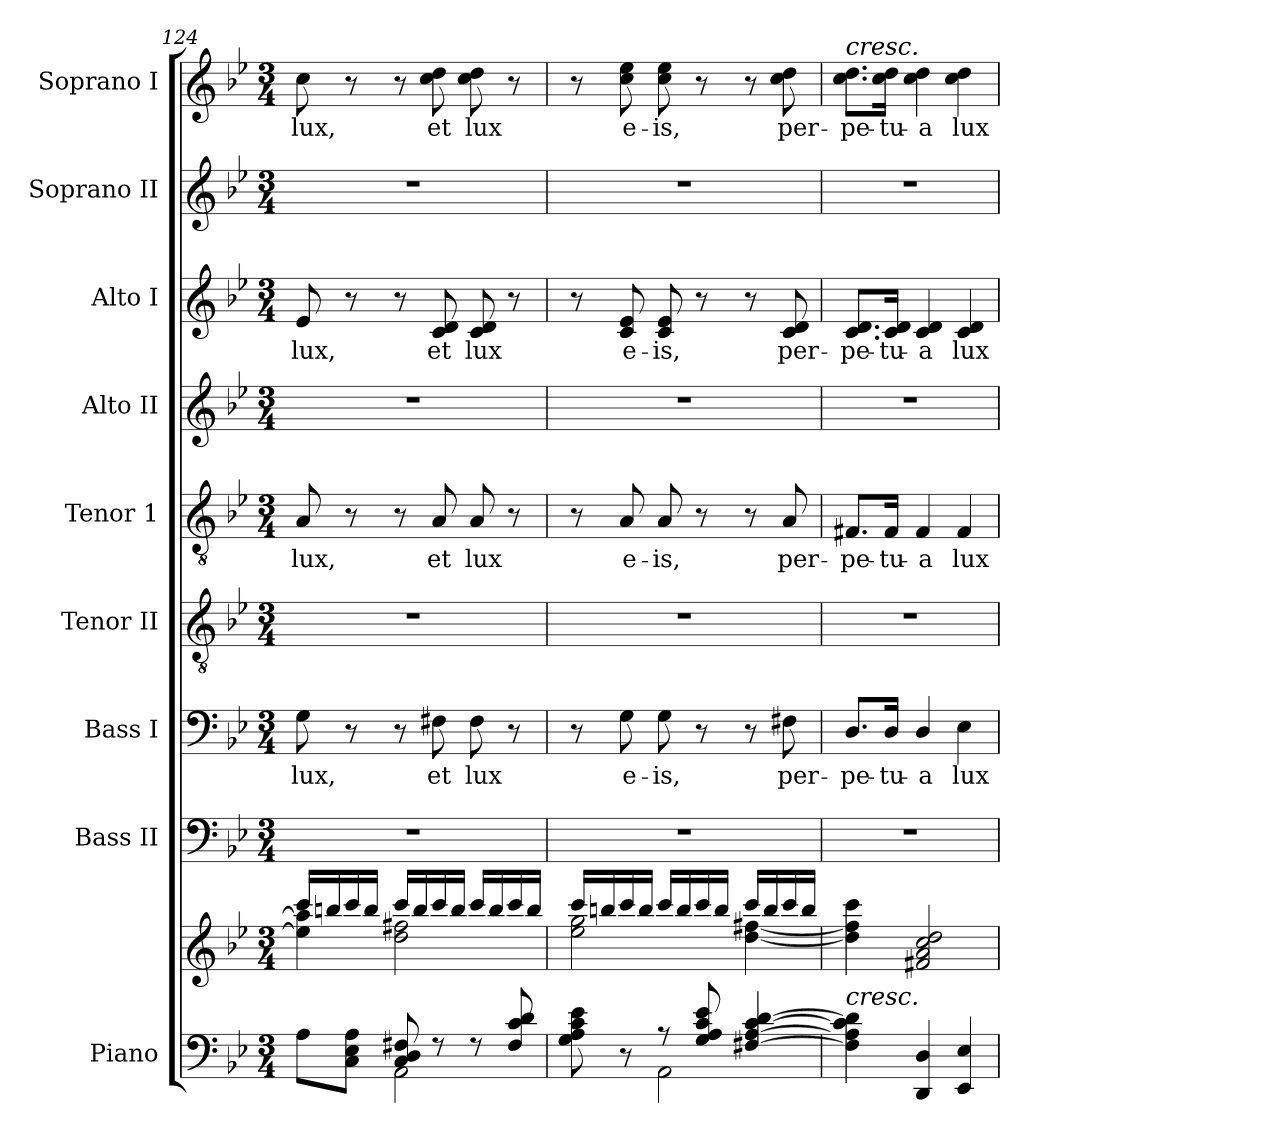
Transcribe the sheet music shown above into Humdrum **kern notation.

**kern	**kern	**kern	**kern	**text	**kern	**kern	**text	**kern	**kern	**text	**kern	**kern	**text
*part9	*part9	*part8	*part7	*part7	*part6	*part5	*part5	*part4	*part3	*part3	*part2	*part1	*part1
*staff10	*staff9	*staff8	*staff7	*staff7	*staff6	*staff5	*staff5	*staff4	*staff3	*staff3	*staff2	*staff1	*staff1
*I"Piano	*	*I"Bass II	*I"Bass I	*	*I"Tenor II	*I"Tenor 1	*	*I"Alto II	*I"Alto I	*	*I"Soprano II	*I"Soprano I	*
*I'Pno.	*	*I'B	*I'B	*	*I'T.	*I'T.	*	*I'A	*I'A	*	*I'S	*I'S	*
*clefF4	*clefG2	*clefF4	*clefF4	*	*clefGv2	*clefGv2	*	*clefG2	*clefG2	*	*clefG2	*clefG2	*
*	*	*	*	*	*ITrd7c12	*ITrd7c12	*	*	*	*	*	*	*
*k[b-e-]	*k[b-e-]	*k[b-e-]	*k[b-e-]	*	*k[b-e-]	*k[b-e-]	*	*k[b-e-]	*k[b-e-]	*	*k[b-e-]	*k[b-e-]	*
*g:	*g:	*g:	*g:	*	*g:	*g:	*	*g:	*g:	*	*g:	*g:	*
*M3/4	*M3/4	*M3/4	*M3/4	*	*M3/4	*M3/4	*	*M3/4	*M3/4	*	*M3/4	*M3/4	*
=124	=124	=124	=124	=124	=124	=124	=124	=124	=124	=124	=124	=124	=124
*^	*^	*	*	*	*	*	*	*	*	*	*	*	*
!	!	!	!	!LO:N:vis=1	!	!	!	!	!	!	!	!	!	!	!
!	!	!	!	!	!	!LO:LY:b:color=#000000	!LO:N:vis=1	!	!	!	!	!	!	!	!
!	!	!	!	!	!	!	!	!	!LO:LY:b:color=#000000	!LO:N:vis=1	!	!	!	!	!
!	!	!	!	!	!	!	!	!	!	!	!	!LO:LY:b:color=#000000	!LO:N:vis=1	!	!
!	!	!	!	!	!	!	!	!	!	!	!	!	!	!	!LO:LY:b:color=#000000
8Ai\L	8ryy	16ccci/LL	4ee-i\] 4aai]	2.r	8Gi\	lux,	2.r	8AAi/	lux,	2.r	8e-i/	lux,	2.r	8cci\	lux,
.	.	16bbni/	.	.	.	.	.	.	.	.	.	.	.	.	.
8Ci\ 8E-i 8AiJ	8ryy	16ccci/	.	.	8r	.	.	8r	.	.	8r	.	.	8r	.
.	.	16bbi/JJ	.	.	.	.	.	.	.	.	.	.	.	.	.
8Ci/ 8Di 8F#Xi	2AAi\	16ccci/LL	2ddi\ 2ff#Xi	.	8r	.	.	8r	.	.	8r	.	.	8r	.
.	.	16bbi/	.	.	.	.	.	.	.	.	.	.	.	.	.
!	!	!	!	!	!	!LO:LY:b:color=#000000	!	!	!	!	!	!	!	!	!
!	!	!	!	!	!	!	!	!	!LO:LY:b:color=#000000	!	!	!	!	!	!
!	!	!	!	!	!	!	!	!	!	!	!	!LO:LY:b:color=#000000	!	!	!
!	!	!	!	!	!	!	!	!	!	!	!	!	!	!	!LO:LY:b:color=#000000
8r	.	16ccci/	.	.	8F#Xi\	et	.	8AAi/	et	.	8ci/ 8di	et	.	8cci\ 8ddi	et
.	.	16bbi/JJ	.	.	.	.	.	.	.	.	.	.	.	.	.
!	!	!	!	!	!	!LO:LY:b:color=#000000	!	!	!	!	!	!	!	!	!
!	!	!	!	!	!	!	!	!	!LO:LY:b:color=#000000	!	!	!	!	!	!
!	!	!	!	!	!	!	!	!	!	!	!	!LO:LY:b:color=#000000	!	!	!
!	!	!	!	!	!	!	!	!	!	!	!	!	!	!	!LO:LY:b:color=#000000
8r	.	16ccci/LL	.	.	8F#i\	lux	.	8AAi/	lux	.	8ci/ 8di	lux	.	8cci\ 8ddi	lux
.	.	16bbi/	.	.	.	.	.	.	.	.	.	.	.	.	.
8F#i/ 8ci 8di	.	16ccci/	.	.	8r	.	.	8r	.	.	8r	.	.	8r	.
.	.	16bbi/JJ	.	.	.	.	.	.	.	.	.	.	.	.	.
=125	=125	=125	=125	=125	=125	=125	=125	=125	=125	=125	=125	=125	=125	=125	=125
!	!	!	!	!LO:N:vis=1	!	!	!LO:N:vis=1	!	!	!LO:N:vis=1	!	!	!LO:N:vis=1	!	!
8Gi\ 8Ai 8ci 8e-i	8ryy	16ccci/LL	2ee-i\ 2ggi	2.r	8r	.	2.r	8r	.	2.r	8r	.	2.r	8r	.
.	.	16bbni/	.	.	.	.	.	.	.	.	.	.	.	.	.
!	!	!	!	!	!	!LO:LY:b:color=#000000	!	!	!	!	!	!	!	!	!
!	!	!	!	!	!	!	!	!	!LO:LY:b:color=#000000	!	!	!	!	!	!
!	!	!	!	!	!	!	!	!	!	!	!	!LO:LY:b:color=#000000	!	!	!
!	!	!	!	!	!	!	!	!	!	!	!	!	!	!	!LO:LY:b:color=#000000
8r	8ryy	16ccci/	.	.	8Gi\	e-	.	8AAi/	e-	.	8ci/ 8e-i	e-	.	8cci\ 8ee-i	e-
.	.	16bbi/JJ	.	.	.	.	.	.	.	.	.	.	.	.	.
!	!	!	!	!	!	!LO:LY:b:color=#000000	!	!	!	!	!	!	!	!	!
!	!	!	!	!	!	!	!	!	!LO:LY:b:color=#000000	!	!	!	!	!	!
!	!	!	!	!	!	!	!	!	!	!	!	!LO:LY:b:color=#000000	!	!	!
!	!	!	!	!	!	!	!	!	!	!	!	!	!	!	!LO:LY:b:color=#000000
8r	2AAi\	16ccci/LL	.	.	8Gi\	-is,	.	8AAi/	-is,	.	8ci/ 8e-i	-is,	.	8cci\ 8ee-i	-is,
.	.	16bbi/	.	.	.	.	.	.	.	.	.	.	.	.	.
8Gi/ 8Ai 8ci 8e-i	.	16ccci/	.	.	8r	.	.	8r	.	.	8r	.	.	8r	.
.	.	16bbi/JJ	.	.	.	.	.	.	.	.	.	.	.	.	.
[4F#Xi/ [4Ai [4ci [4di	.	16ccci/LL	[4ddi\ [4ff#Xi	.	8r	.	.	8r	.	.	8r	.	.	8r	.
.	.	16bbi/	.	.	.	.	.	.	.	.	.	.	.	.	.
!	!	!	!	!	!	!LO:LY:b:color=#000000	!	!	!	!	!	!	!	!	!
!	!	!	!	!	!	!	!	!	!LO:LY:b:color=#000000	!	!	!	!	!	!
!	!	!	!	!	!	!	!	!	!	!	!	!LO:LY:b:color=#000000	!	!	!
!	!	!	!	!	!	!	!	!	!	!	!	!	!	!	!LO:LY:b:color=#000000
.	.	16ccci/	.	.	8F#Xi\	per-	.	8AAi/	per-	.	8ci/ 8di	per-	.	8cci\ 8ddi	per-
.	.	16bbi/JJ	.	.	.	.	.	.	.	.	.	.	.	.	.
*v	*v	*	*	*	*	*	*	*	*	*	*	*	*	*	*
*	*v	*v	*	*	*	*	*	*	*	*	*	*	*	*
=126	=126	=126	=126	=126	=126	=126	=126	=126	=126	=126	=126	=126	=126
!	!	!LO:N:vis=1	!	!	!	!	!	!	!	!	!	!	!
!	!	!	!	!LO:LY:b:color=#000000	!LO:N:vis=1	!	!	!	!	!	!	!	!
!	!	!	!	!	!	!	!LO:LY:b:color=#000000	!LO:N:vis=1	!	!	!	!	!
!	!	!	!	!	!	!	!	!	!	!LO:LY:b:color=#000000	!LO:N:vis=1	!	!
!	!	!	!	!	!	!	!	!	!	!	!	!LO:TX:a:i:t=cresc.	!
!LO:TX:a:i:t=cresc.	!	!	!	!	!	!	!	!	!	!	!	!	!
!	!	!	!	!	!	!	!	!	!	!	!	!	!LO:LY:b:color=#000000
4F#i\] 4Ai] 4ci] 4di]	4ddi\] 4ff#i] 4ccci	2.r	8.Di/L	-pe-	2.r	8.FF#Xi/L	-pe-	2.r	8.ci/ 8.diL	-pe-	2.r	8.cci\ 8.ddiL	-pe-
!	!	!	!	!LO:LY:b:color=#000000	!	!	!	!	!	!	!	!	!
!	!	!	!	!	!	!	!LO:LY:b:color=#000000	!	!	!	!	!	!
!	!	!	!	!	!	!	!	!	!	!LO:LY:b:color=#000000	!	!	!
!	!	!	!	!	!	!	!	!	!	!	!	!	!LO:LY:b:color=#000000
.	.	.	16Di/Jk	-tu-	.	16FF#i/Jk	-tu-	.	16ci/ 16diJk	-tu-	.	16cci\ 16ddiJk	-tu-
!	!	!	!	!LO:LY:b:color=#000000	!	!	!	!	!	!	!	!	!
!	!	!	!	!	!	!	!LO:LY:b:color=#000000	!	!	!	!	!	!
!	!	!	!	!	!	!	!	!	!	!LO:LY:b:color=#000000	!	!	!
!	!	!	!	!	!	!	!	!	!	!	!	!	!LO:LY:b:color=#000000
4DDi/ 4Di	2f#Xi/ 2ai 2cci 2ddi	.	4Di/	-a	.	4FF#i/	-a	.	4ci/ 4di	-a	.	4cci\ 4ddi	-a
!	!	!	!	!LO:LY:b:color=#000000	!	!	!	!	!	!	!	!	!
!	!	!	!	!	!	!	!LO:LY:b:color=#000000	!	!	!	!	!	!
!	!	!	!	!	!	!	!	!	!	!LO:LY:b:color=#000000	!	!	!
!	!	!	!	!	!	!	!	!	!	!	!	!	!LO:LY:b:color=#000000
4EE-i/ 4E-i	.	.	4E-i\	lux	.	4FF#i/	lux	.	4ci/ 4di	lux	.	4cci\ 4ddi	lux
=	=	=	=	=	=	=	=	=	=	=	=	=	=
*-	*-	*-	*-	*-	*-	*-	*-	*-	*-	*-	*-	*-	*-
